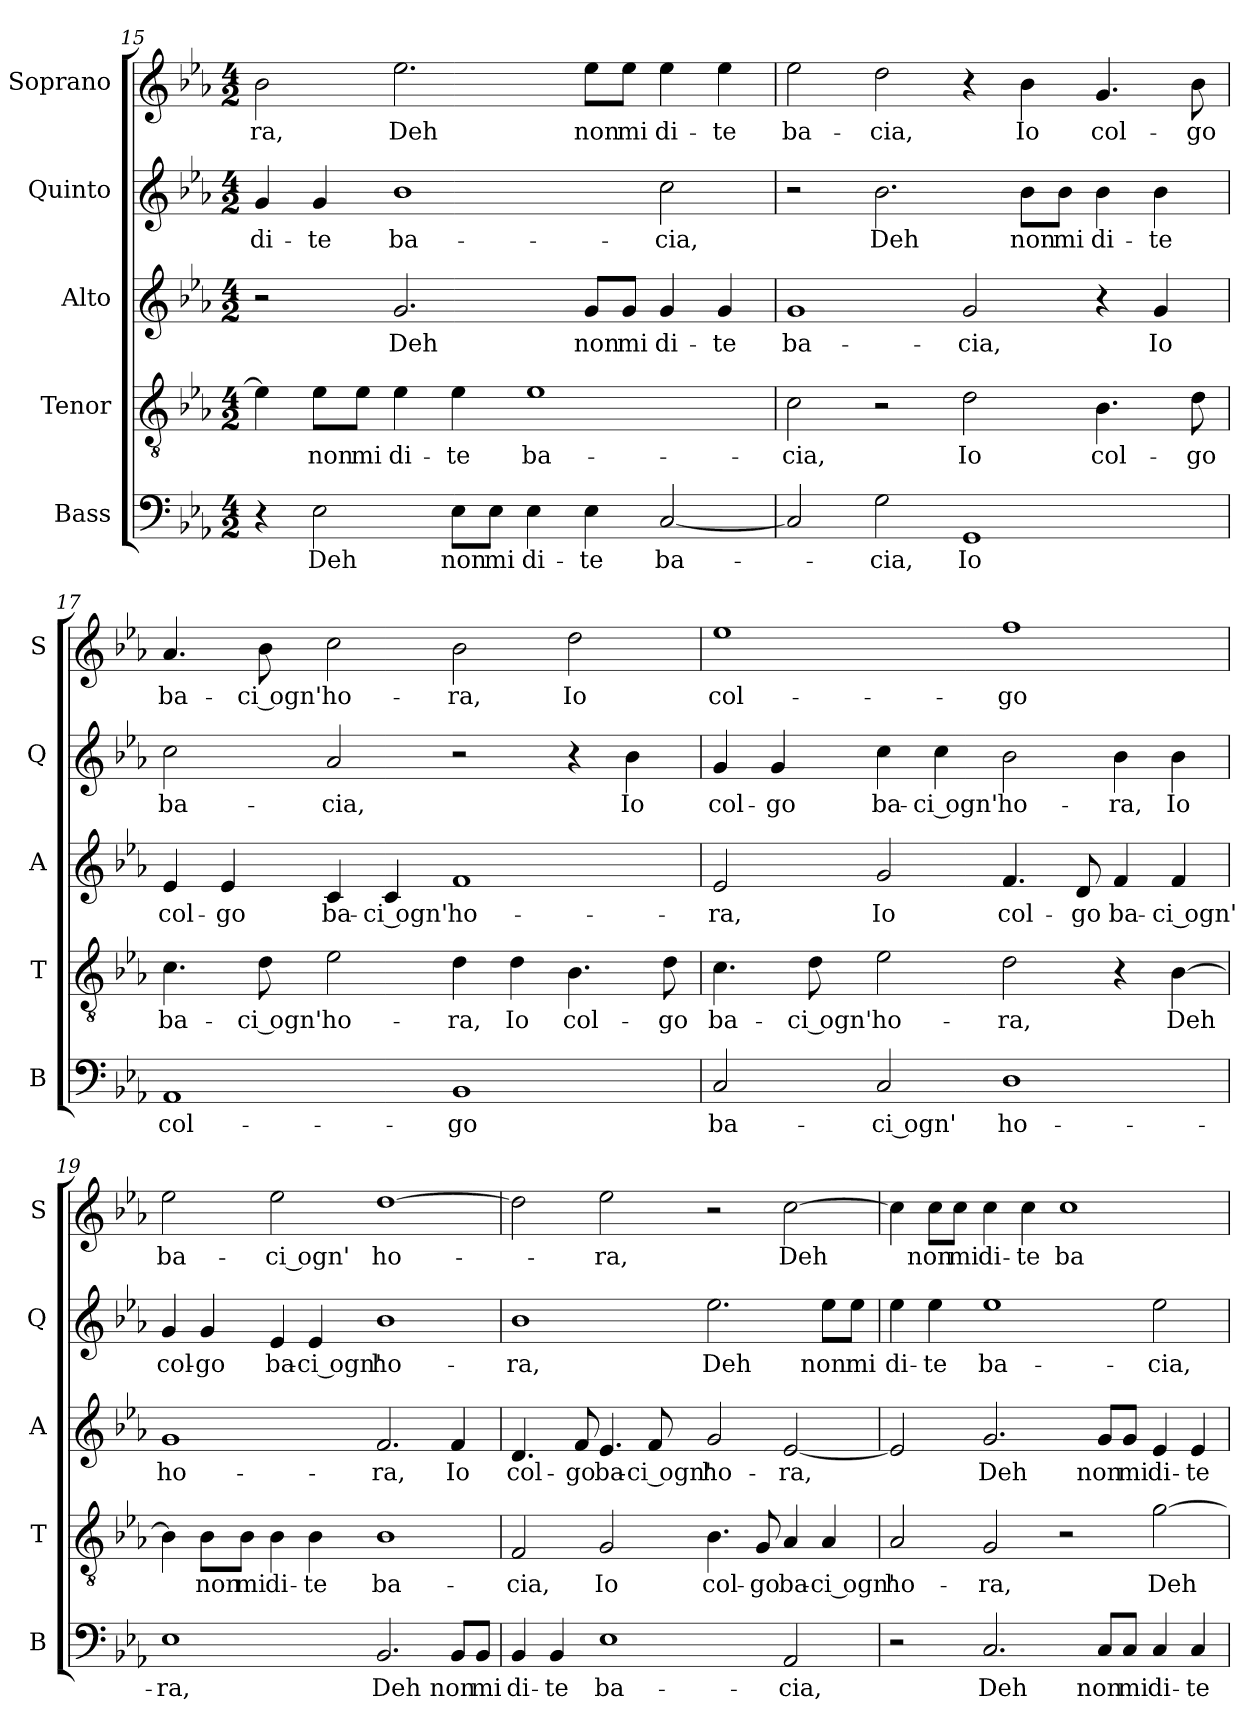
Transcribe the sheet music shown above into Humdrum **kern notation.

**kern	**text	**kern	**text	**kern	**text	**kern	**text	**kern	**text
*part5	*part5	*part4	*part4	*part3	*part3	*part2	*part2	*part1	*part1
*staff5	*staff5	*staff4	*staff4	*staff3	*staff3	*staff2	*staff2	*staff1	*staff1
*I"Bass	*	*I"Tenor	*	*I"Alto	*	*I"Quinto	*	*I"Soprano	*
*I'B	*	*I'T	*	*I'A	*	*I'Q	*	*I'S	*
*clefF4	*	*clefGv2	*	*clefG2	*	*clefG2	*	*clefG2	*
*k[b-e-a-]	*	*k[b-e-a-]	*	*k[b-e-a-]	*	*k[b-e-a-]	*	*k[b-e-a-]	*
*E-:	*	*E-:	*	*E-:	*	*E-:	*	*E-:	*
*M4/2	*	*M4/2	*	*M4/2	*	*M4/2	*	*M4/2	*
=15	=15	=15	=15	=15	=15	=15	=15	=15	=15
!	!	!	!	!	!	!	!LO:LY:b	!	!LO:LY:b
4r	.	4e-\]	.	2r	.	4g/	di-	2b-\	-ra,
!	!LO:LY:b	!	!LO:LY:b	!	!	!	!LO:LY:b	!	!
2E-\	Deh	8e-\L	non	.	.	4g/	-te	.	.
!	!	!	!LO:LY:b	!	!	!	!	!	!
.	.	8e-\J	mi	.	.	.	.	.	.
!	!	!	!LO:LY:b	!	!LO:LY:b	!	!LO:LY:b	!	!LO:LY:b
.	.	4e-\	di-	2.g/	Deh	1b-	ba-	2.ee-\	Deh
!	!LO:LY:b	!	!LO:LY:b	!	!	!	!	!	!
8E-\L	non	4e-\	-te	.	.	.	.	.	.
!	!LO:LY:b	!	!	!	!	!	!	!	!
8E-\J	mi	.	.	.	.	.	.	.	.
!	!LO:LY:b	!	!LO:LY:b	!	!	!	!	!	!
4E-\	di-	1e-	ba-	.	.	.	.	.	.
!	!LO:LY:b	!	!	!	!LO:LY:b	!	!	!	!LO:LY:b
4E-\	-te	.	.	8g/L	non	.	.	8ee-\L	non
!	!	!	!	!	!LO:LY:b	!	!	!	!LO:LY:b
.	.	.	.	8g/J	mi	.	.	8ee-\J	mi
!	!LO:LY:b	!	!	!	!LO:LY:b	!	!LO:LY:b	!	!LO:LY:b
[2C/	ba-	.	.	4g/	di-	2cc\	-cia,	4ee-\	di-
!	!	!	!	!	!LO:LY:b	!	!	!	!LO:LY:b
.	.	.	.	4g/	-te	.	.	4ee-\	-te
=16	=16	=16	=16	=16	=16	=16	=16	=16	=16
!	!	!	!LO:LY:b	!	!LO:LY:b	!	!	!	!LO:LY:b
2C/]	.	2c\	-cia,	1g	ba-	2r	.	2ee-\	ba-
!	!LO:LY:b	!	!	!	!	!	!LO:LY:b	!	!LO:LY:b
2G\	-cia,	2r	.	.	.	2.b-\	Deh	2dd\	-cia,
!	!LO:LY:b	!	!LO:LY:b	!	!LO:LY:b	!	!	!	!
1GG	Io	2d\	Io	2g/	-cia,	.	.	4r	.
!	!	!	!	!	!	!	!LO:LY:b	!	!LO:LY:b
.	.	.	.	.	.	8b-\L	non	4b-\	Io
!	!	!	!	!	!	!	!LO:LY:b	!	!
.	.	.	.	.	.	8b-\J	mi	.	.
!	!	!	!LO:LY:b	!	!	!	!LO:LY:b	!	!LO:LY:b
.	.	4.B-\	col-	4r	.	4b-\	di-	4.g/	col-
!	!	!	!	!	!LO:LY:b	!	!LO:LY:b	!	!
.	.	.	.	4g/	Io	4b-\	-te	.	.
!	!	!	!LO:LY:b	!	!	!	!	!	!LO:LY:b
.	.	8d\	-go	.	.	.	.	8b-\	-go
!!LO:PB:g=z
=17	=17	=17	=17	=17	=17	=17	=17	=17	=17
!	!LO:LY:b	!	!LO:LY:b	!	!LO:LY:b	!	!LO:LY:b	!	!LO:LY:b
1AA-	col-	4.c\	ba-	4e-/	col-	2cc\	ba-	4.a-/	ba-
!	!	!	!	!	!LO:LY:b	!	!	!	!
.	.	.	.	4e-/	-go	.	.	.	.
!	!	!	!LO:LY:b	!	!	!	!	!	!LO:LY:b
.	.	8d\	-ci ogn'	.	.	.	.	8b-\	-ci ogn'
!	!	!	!LO:LY:b	!	!LO:LY:b	!	!LO:LY:b	!	!LO:LY:b
.	.	2e-\	ho-	4c/	ba-	2a-/	-cia,	2cc\	ho-
!	!	!	!	!	!LO:LY:b	!	!	!	!
.	.	.	.	4c/	-ci ogn'	.	.	.	.
!	!LO:LY:b	!	!LO:LY:b	!	!LO:LY:b	!	!	!	!LO:LY:b
1BB-	-go	4d\	-ra,	1f	ho-	2r	.	2b-\	-ra,
!	!	!	!LO:LY:b	!	!	!	!	!	!
.	.	4d\	Io	.	.	.	.	.	.
!	!	!	!LO:LY:b	!	!	!	!	!	!LO:LY:b
.	.	4.B-\	col-	.	.	4r	.	2dd\	Io
!	!	!	!	!	!	!	!LO:LY:b	!	!
.	.	.	.	.	.	4b-\	Io	.	.
!	!	!	!LO:LY:b	!	!	!	!	!	!
.	.	8d\	-go	.	.	.	.	.	.
=18	=18	=18	=18	=18	=18	=18	=18	=18	=18
!	!LO:LY:b	!	!LO:LY:b	!	!LO:LY:b	!	!LO:LY:b	!	!LO:LY:b
2C/	ba-	4.c\	ba-	2e-/	-ra,	4g/	col-	1ee-	col-
!	!	!	!	!	!	!	!LO:LY:b	!	!
.	.	.	.	.	.	4g/	-go	.	.
!	!	!	!LO:LY:b	!	!	!	!	!	!
.	.	8d\	-ci ogn'	.	.	.	.	.	.
!	!LO:LY:b	!	!LO:LY:b	!	!LO:LY:b	!	!LO:LY:b	!	!
2C/	-ci ogn'	2e-\	ho-	2g/	Io	4cc\	ba-	.	.
!	!	!	!	!	!	!	!LO:LY:b	!	!
.	.	.	.	.	.	4cc\	-ci ogn'	.	.
!	!LO:LY:b	!	!LO:LY:b	!	!LO:LY:b	!	!LO:LY:b	!	!LO:LY:b
1D	ho-	2d\	-ra,	4.f/	col-	2b-\	ho-	1ff	-go
!	!	!	!	!	!LO:LY:b	!	!	!	!
.	.	.	.	8d/	-go	.	.	.	.
!	!	!	!	!	!LO:LY:b	!	!LO:LY:b	!	!
.	.	4r	.	4f/	ba-	4b-\	-ra,	.	.
!	!	!	!LO:LY:b	!	!LO:LY:b	!	!LO:LY:b	!	!
.	.	[4B-\	Deh	4f/	-ci ogn'	4b-\	Io	.	.
!!LO:LB:g=z
=19	=19	=19	=19	=19	=19	=19	=19	=19	=19
!	!LO:LY:b	!	!	!	!LO:LY:b	!	!LO:LY:b	!	!LO:LY:b
1E-	-ra,	4B-\]	.	1g	ho-	4g/	col-	2ee-\	ba-
!	!	!	!LO:LY:b	!	!	!	!LO:LY:b	!	!
.	.	8B-\L	non	.	.	4g/	-go	.	.
!	!	!	!LO:LY:b	!	!	!	!	!	!
.	.	8B-\J	mi	.	.	.	.	.	.
!	!	!	!LO:LY:b	!	!	!	!LO:LY:b	!	!LO:LY:b
.	.	4B-\	di-	.	.	4e-/	ba-	2ee-\	-ci ogn'
!	!	!	!LO:LY:b	!	!	!	!LO:LY:b	!	!
.	.	4B-\	-te	.	.	4e-/	-ci ogn'	.	.
!	!LO:LY:b	!	!LO:LY:b	!	!LO:LY:b	!	!LO:LY:b	!	!LO:LY:b
2.BB-/	Deh	1B-	ba-	2.f/	-ra,	1b-	ho-	[1dd	ho-
!	!LO:LY:b	!	!	!	!LO:LY:b	!	!	!	!
8BB-/L	non	.	.	4f/	Io	.	.	.	.
!	!LO:LY:b	!	!	!	!	!	!	!	!
8BB-/J	mi	.	.	.	.	.	.	.	.
=20	=20	=20	=20	=20	=20	=20	=20	=20	=20
!	!LO:LY:b	!	!LO:LY:b	!	!LO:LY:b	!	!LO:LY:b	!	!
4BB-/	di-	2F/	-cia,	4.d/	col-	1b-	-ra,	2dd\]	.
!	!LO:LY:b	!	!	!	!	!	!	!	!
4BB-/	-te	.	.	.	.	.	.	.	.
!	!	!	!	!	!LO:LY:b	!	!	!	!
.	.	.	.	8f/	-go	.	.	.	.
!	!LO:LY:b	!	!LO:LY:b	!	!LO:LY:b	!	!	!	!LO:LY:b
1E-	ba-	2G/	Io	4.e-/	ba-	.	.	2ee-\	-ra,
!	!	!	!	!	!LO:LY:b	!	!	!	!
.	.	.	.	8f/	-ci ogn'	.	.	.	.
!	!	!	!LO:LY:b	!	!LO:LY:b	!	!LO:LY:b	!	!
.	.	4.B-\	col-	2g/	ho-	2.ee-\	Deh	2r	.
!	!	!	!LO:LY:b	!	!	!	!	!	!
.	.	8G/	-go	.	.	.	.	.	.
!	!LO:LY:b	!	!LO:LY:b	!	!LO:LY:b	!	!	!	!LO:LY:b
2AA-/	-cia,	4A-/	ba-	[2e-/	-ra,	.	.	[2cc\	Deh
!	!	!	!LO:LY:b	!	!	!	!LO:LY:b	!	!
.	.	4A-/	-ci ogn'	.	.	8ee-\L	non	.	.
!	!	!	!	!	!	!	!LO:LY:b	!	!
.	.	.	.	.	.	8ee-\J	mi	.	.
!!LO:LB:g=z
=21	=21	=21	=21	=21	=21	=21	=21	=21	=21
!	!	!	!LO:LY:b	!	!	!	!LO:LY:b	!	!
2r	.	2A-/	ho-	2e-/]	.	4ee-\	di-	4cc\]	.
!	!	!	!	!	!	!	!LO:LY:b	!	!LO:LY:b
.	.	.	.	.	.	4ee-\	-te	8cc\L	non
!	!	!	!	!	!	!	!	!	!LO:LY:b
.	.	.	.	.	.	.	.	8cc\J	mi
!	!LO:LY:b	!	!LO:LY:b	!	!LO:LY:b	!	!LO:LY:b	!	!LO:LY:b
2.C/	Deh	2G/	-ra,	2.g/	Deh	1ee-	ba-	4cc\	di-
!	!	!	!	!	!	!	!	!	!LO:LY:b
.	.	.	.	.	.	.	.	4cc\	-te
!	!	!	!	!	!	!	!	!	!LO:LY:b
.	.	2r	.	.	.	.	.	1cc	ba-
!	!LO:LY:b	!	!	!	!LO:LY:b	!	!	!	!
8C/L	non	.	.	8g/L	non	.	.	.	.
!	!LO:LY:b	!	!	!	!LO:LY:b	!	!	!	!
8C/J	mi	.	.	8g/J	mi	.	.	.	.
!	!LO:LY:b	!	!LO:LY:b	!	!LO:LY:b	!	!LO:LY:b	!	!
4C/	di-	[2g\	Deh	4e-/	di-	2ee-\	-cia,	.	.
!	!LO:LY:b	!	!	!	!LO:LY:b	!	!	!	!
4C/	-te	.	.	4e-/	-te	.	.	.	.
=	=	=	=	=	=	=	=	=	=
*-	*-	*-	*-	*-	*-	*-	*-	*-	*-
